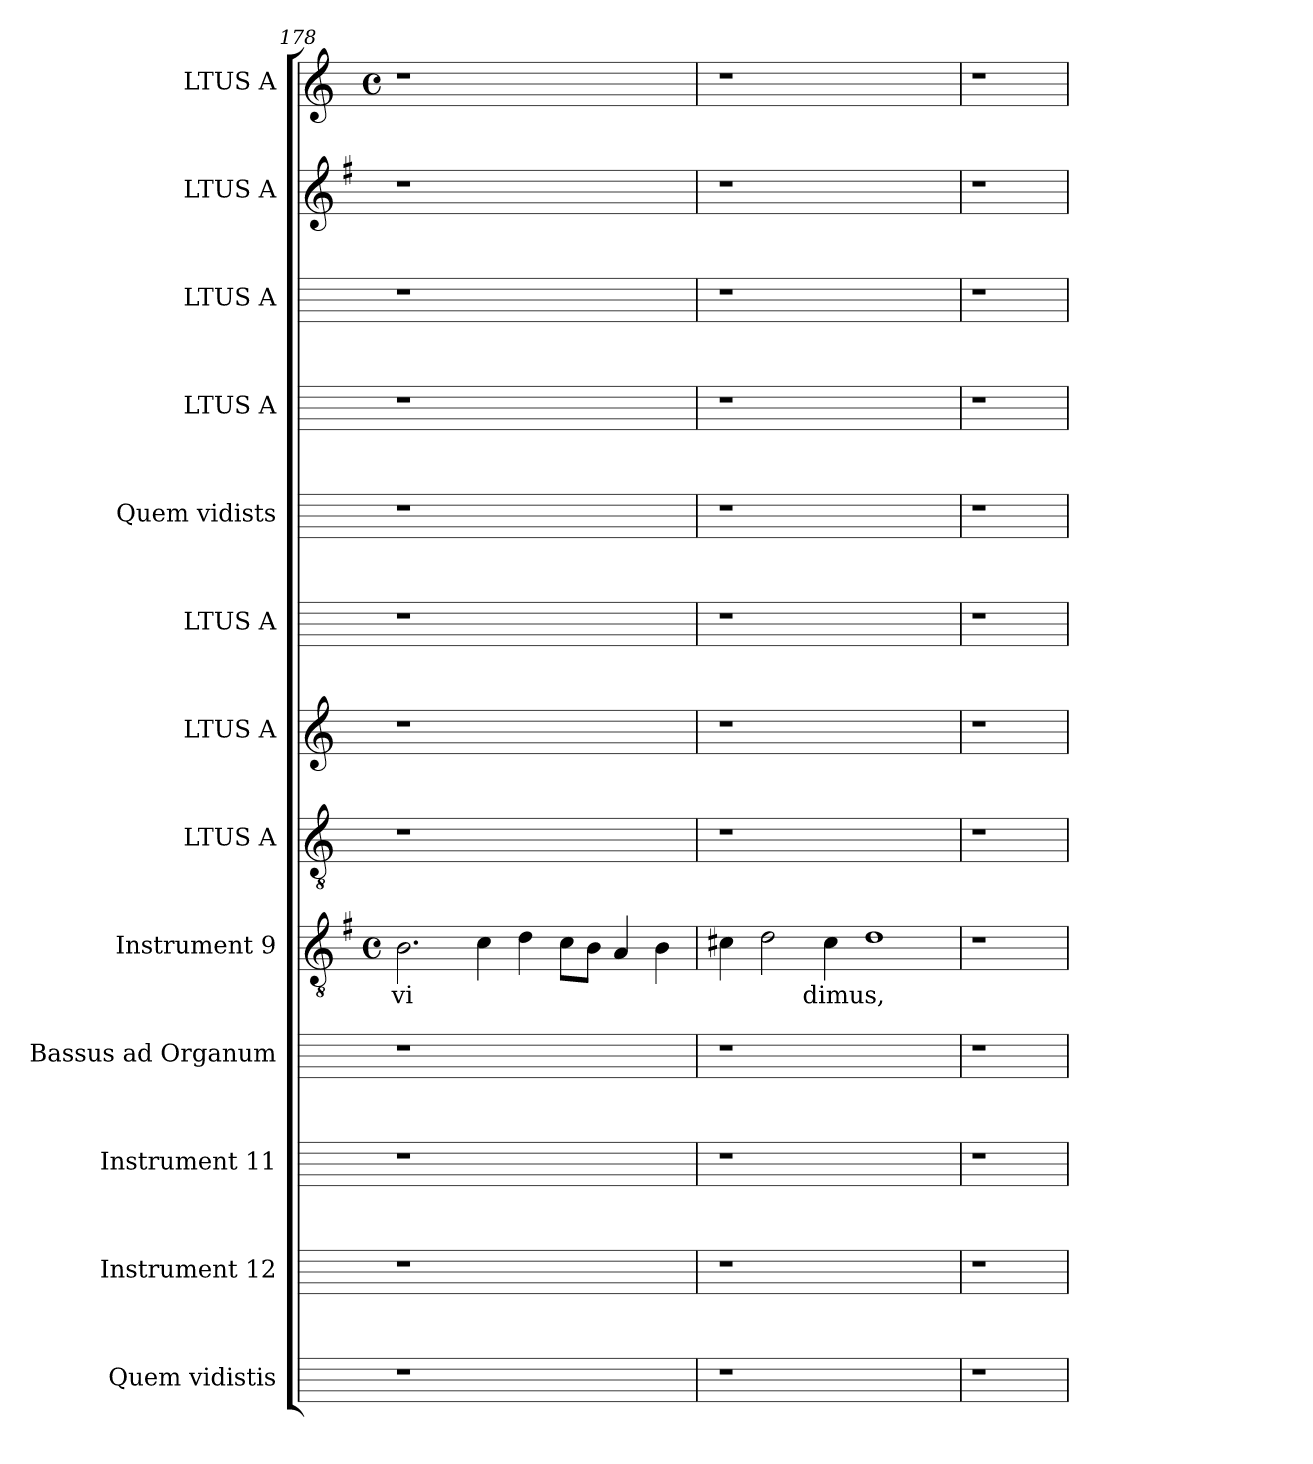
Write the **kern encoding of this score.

**kern	**kern	**kern	**kern	**kern	**text	**kern	**kern	**kern	**kern	**kern	**kern	**kern	**kern
*part13	*part12	*part11	*part10	*part9	*part9	*part8	*part7	*part6	*part5	*part4	*part3	*part2	*part1
*staff13	*staff12	*staff11	*staff10	*staff9	*staff9	*staff8	*staff7	*staff6	*staff5	*staff4	*staff3	*staff2	*staff1
*I"Quem vidistis	*I"Instrument 12	*I"Instrument 11	*I"Bassus ad Organum	*I"Instrument 9	*	*I"LTUS  A	*I"LTUS  A	*I"LTUS  A	*I"Quem vidists	*I"LTUS  A	*I"LTUS  A	*I"LTUS  A	*I"LTUS  A
*	*	*	*	*clefGv2	*	*clefGv2	*clefG2	*	*	*	*	*clefG2	*clefG2
*	*	*	*	*k[f#]	*	*	*	*	*	*	*	*k[f#]	*
*	*	*	*	*G:	*	*	*	*	*	*	*	*G:	*
*	*	*	*	*M4/4	*	*	*	*	*	*	*	*	*M4/4
*	*	*	*	*met(c)	*	*	*	*	*	*	*	*	*met(c)
=178	=178	=178	=178	=178	=178	=178	=178	=178	=178	=178	=178	=178	=178
!	!	!	!	!	!LO:LY:b:cj	!	!	!	!	!	!	!	!
1r	1r	1r	1r	2.B\	vi	1r	1r	1r	1r	1r	1r	1r	1r
.	.	.	.	4c\	.	.	.	.	.	.	.	.	.
1ryy	1ryy	1ryy	1ryy	4d\	.	1ryy	1ryy	1ryy	1ryy	1ryy	1ryy	1ryy	1ryy
.	.	.	.	8c\L	.	.	.	.	.	.	.	.	.
.	.	.	.	8B\J	.	.	.	.	.	.	.	.	.
.	.	.	.	4A/	.	.	.	.	.	.	.	.	.
.	.	.	.	4B\	.	.	.	.	.	.	.	.	.
=179	=179	=179	=179	=179	=179	=179	=179	=179	=179	=179	=179	=179	=179
1r	1r	1r	1r	4c#X\	.	1r	1r	1r	1r	1r	1r	1r	1r
.	.	.	.	2d\	.	.	.	.	.	.	.	.	.
!	!	!	!	!	!LO:LY:b	!	!	!	!	!	!	!	!
.	.	.	.	4c#\	dimus,	.	.	.	.	.	.	.	.
1ryy	1ryy	1ryy	1ryy	1d	.	1ryy	1ryy	1ryy	1ryy	1ryy	1ryy	1ryy	1ryy
=180	=180	=180	=180	=180	=180	=180	=180	=180	=180	=180	=180	=180	=180
1r	1r	1r	1r	1r	.	1r	1r	1r	1r	1r	1r	1r	1r
=181	=181	=181	=181	=181	=181	=181	=181	=181	=181	=181	=181	=181	=181
1r	1r	1r	1r	1r	.	1r	1r	1r	1r	1r	1r	1r	1r
=	=	=	=	=	=	=	=	=	=	=	=	=	=
*-	*-	*-	*-	*-	*-	*-	*-	*-	*-	*-	*-	*-	*-
